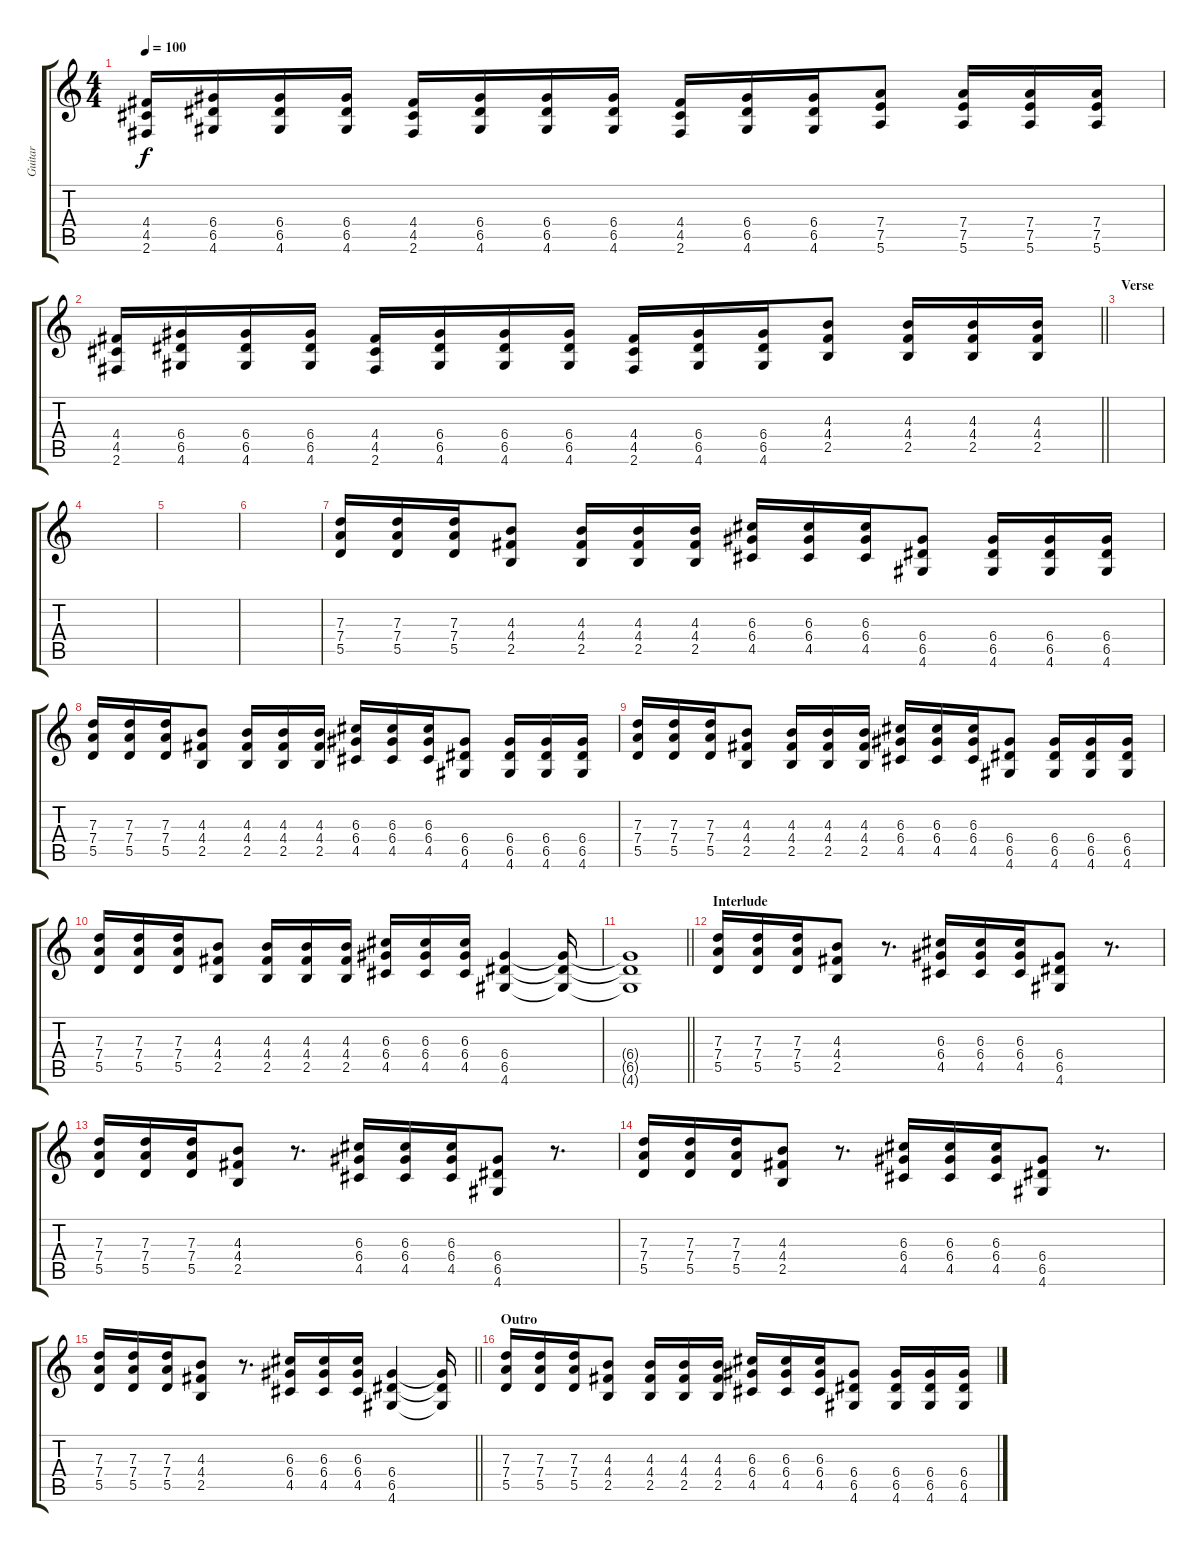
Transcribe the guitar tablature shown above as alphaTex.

\track ("Guitar" "Guitar") {instrument overdrivenguitar}
\staff {score tabs}
\tuning (E4 B3 G3 D3 A2 E2) {hide}
\ts (4 4)
\tempo 100
\clef g2
\ks c
(4.4 4.5 2.6).16{dy f} (6.4 6.5 4.6).16 (6.4 6.5 4.6).16 (6.4 6.5 4.6).16 (4.4 4.5 2.6).16 (6.4 6.5 4.6).16 (6.4 6.5 4.6).16 (6.4 6.5 4.6).16 (4.4 4.5 2.6).16 (6.4 6.5 4.6).16 (6.4 6.5 4.6).16 (7.4 7.5 5.6).8 (7.4 7.5 5.6).16 (7.4 7.5 5.6).16 (7.4 7.5 5.6).16 |
\barLineRight lightlight
(4.4 4.5 2.6).16 (6.4 6.5 4.6).16 (6.4 6.5 4.6).16 (6.4 6.5 4.6).16 (4.4 4.5 2.6).16 (6.4 6.5 4.6).16 (6.4 6.5 4.6).16 (6.4 6.5 4.6).16 (4.4 4.5 2.6).16 (6.4 6.5 4.6).16 (6.4 6.5 4.6).16 (4.3 4.4 2.5).8 (4.3 4.4 2.5).16 (4.3 4.4 2.5).16 (4.3 4.4 2.5).16 |
\section ("" "Verse")
|
|
|
|
(7.3 7.4 5.5).16 (7.3 7.4 5.5).16 (7.3 7.4 5.5).16 (4.3 4.4 2.5).8 (4.3 4.4 2.5).16 (4.3 4.4 2.5).16 (4.3 4.4 2.5).16 (6.3 6.4 4.5).16 (6.3 6.4 4.5).16 (6.3 6.4 4.5).16 (6.4 6.5 4.6).8 (6.4 6.5 4.6).16 (6.4 6.5 4.6).16 (6.4 6.5 4.6).16 |
(7.3 7.4 5.5).16 (7.3 7.4 5.5).16 (7.3 7.4 5.5).16 (4.3 4.4 2.5).8 (4.3 4.4 2.5).16 (4.3 4.4 2.5).16 (4.3 4.4 2.5).16 (6.3 6.4 4.5).16 (6.3 6.4 4.5).16 (6.3 6.4 4.5).16 (6.4 6.5 4.6).8 (6.4 6.5 4.6).16 (6.4 6.5 4.6).16 (6.4 6.5 4.6).16 |
(7.3 7.4 5.5).16 (7.3 7.4 5.5).16 (7.3 7.4 5.5).16 (4.3 4.4 2.5).8 (4.3 4.4 2.5).16 (4.3 4.4 2.5).16 (4.3 4.4 2.5).16 (6.3 6.4 4.5).16 (6.3 6.4 4.5).16 (6.3 6.4 4.5).16 (6.4 6.5 4.6).8 (6.4 6.5 4.6).16 (6.4 6.5 4.6).16 (6.4 6.5 4.6).16 |
(7.3 7.4 5.5).16 (7.3 7.4 5.5).16 (7.3 7.4 5.5).16 (4.3 4.4 2.5).8 (4.3 4.4 2.5).16 (4.3 4.4 2.5).16 (4.3 4.4 2.5).16 (6.3 6.4 4.5).16 (6.3 6.4 4.5).16 (6.3 6.4 4.5).16 (6.4 6.5 4.6).4 (6.4{t} 6.5{t} 4.6{t}).16 |
\barLineRight lightlight
(6.4{t} 6.5{t} 4.6{t}).1 |
\section ("" "Interlude")
(7.3 7.4 5.5).16 (7.3 7.4 5.5).16 (7.3 7.4 5.5).16 (4.3 4.4 2.5).8 r.8{d} (6.3 6.4 4.5).16 (6.3 6.4 4.5).16 (6.3 6.4 4.5).16 (6.4 6.5 4.6).8 r.8{d} |
(7.3 7.4 5.5).16 (7.3 7.4 5.5).16 (7.3 7.4 5.5).16 (4.3 4.4 2.5).8 r.8{d} (6.3 6.4 4.5).16 (6.3 6.4 4.5).16 (6.3 6.4 4.5).16 (6.4 6.5 4.6).8 r.8{d} |
(7.3 7.4 5.5).16 (7.3 7.4 5.5).16 (7.3 7.4 5.5).16 (4.3 4.4 2.5).8 r.8{d} (6.3 6.4 4.5).16 (6.3 6.4 4.5).16 (6.3 6.4 4.5).16 (6.4 6.5 4.6).8 r.8{d} |
\barLineRight lightlight
(7.3 7.4 5.5).16 (7.3 7.4 5.5).16 (7.3 7.4 5.5).16 (4.3 4.4 2.5).8 r.8{d} (6.3 6.4 4.5).16 (6.3 6.4 4.5).16 (6.3 6.4 4.5).16 (6.4 6.5 4.6).4 (6.4{t} 6.5{t} 4.6{t}).16 |
\section ("" "Outro")
(7.3 7.4 5.5).16 (7.3 7.4 5.5).16 (7.3 7.4 5.5).16 (4.3 4.4 2.5).8 (4.3 4.4 2.5).16 (4.3 4.4 2.5).16 (4.3 4.4 2.5).16 (6.3 6.4 4.5).16 (6.3 6.4 4.5).16 (6.3 6.4 4.5).16 (6.4 6.5 4.6).8 (6.4 6.5 4.6).16 (6.4 6.5 4.6).16 (6.4 6.5 4.6).16
